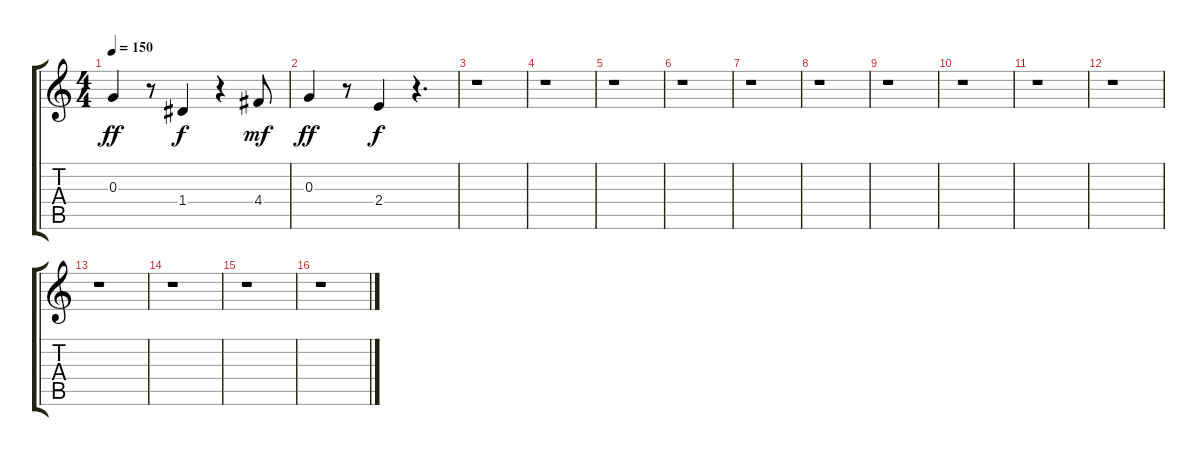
\track "" {instrument electricguitarclean}
\staff {score tabs}
\tuning (E4 B3 G3 D3 A2 E2) {hide}
\ts (4 4)
\tempo 150
\clef g2
\ks c
0.3.4{dy ff} r.8 1.4.4{dy f} r.4 4.4.8{dy mf} |
0.3.4{dy ff} r.8 2.4.4{dy f} r.4{d} |
r.1 |
r.1 |
r.1 |
r.1 |
r.1 |
r.1 |
r.1 |
r.1 |
r.1 |
r.1 |
r.1 |
r.1 |
r.1 |
r.1
